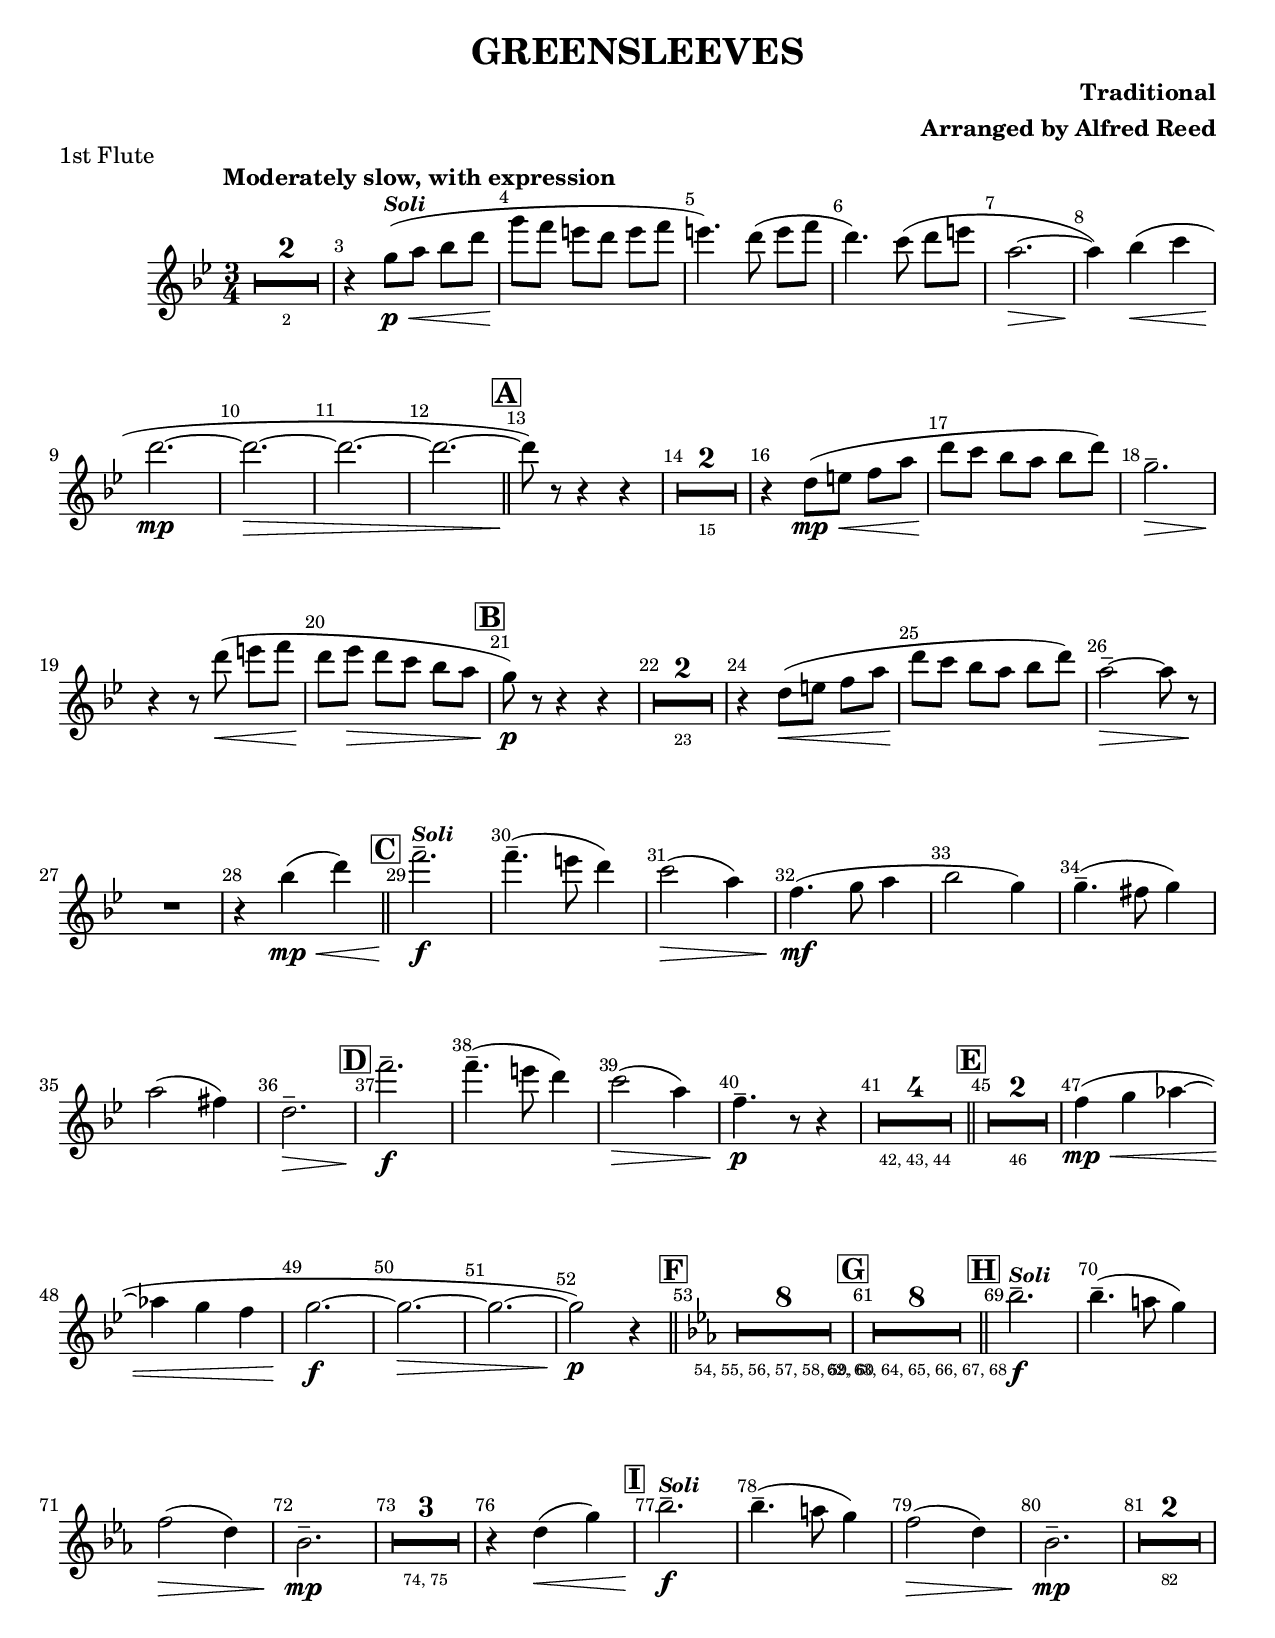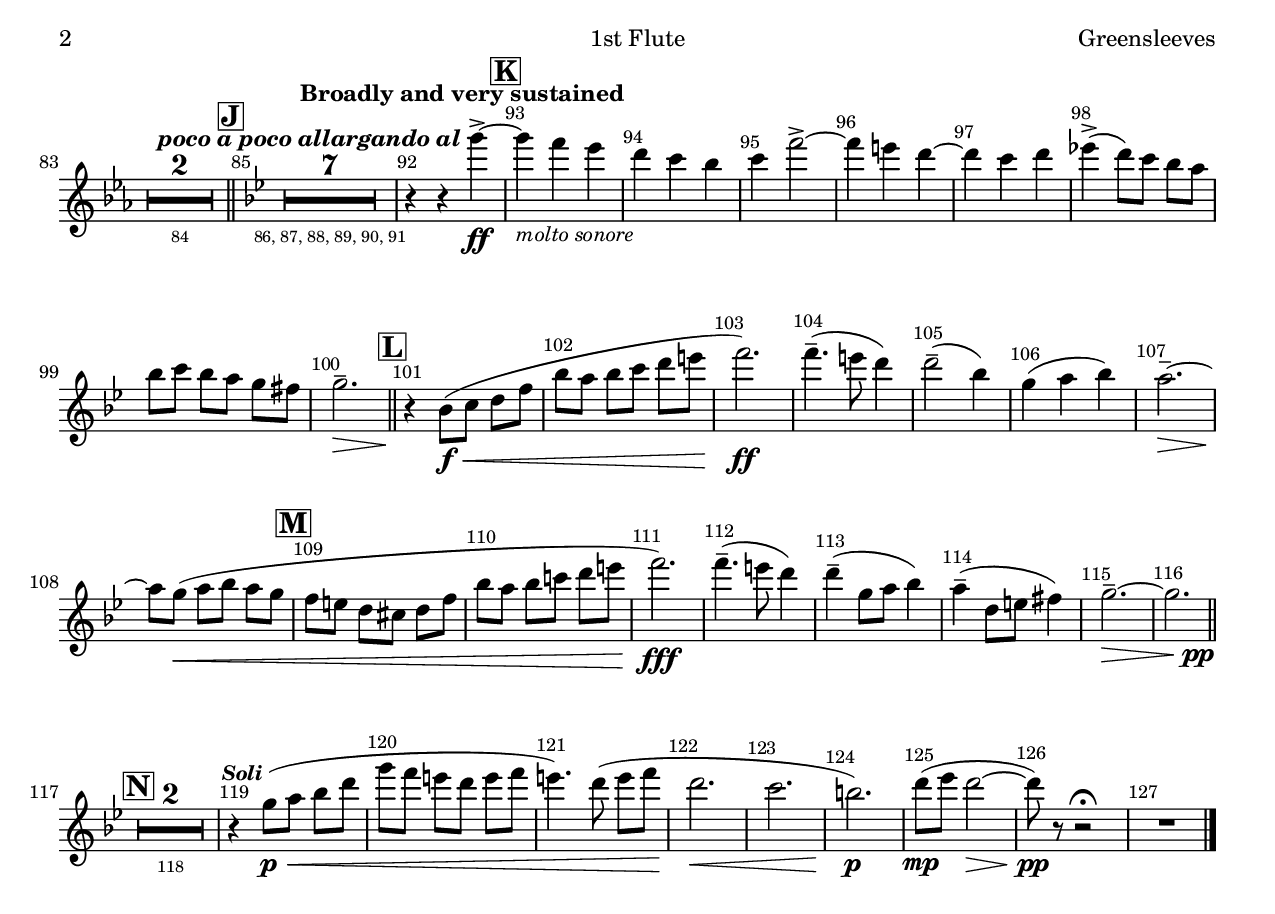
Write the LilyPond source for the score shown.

\version "2.19.82"
\language "english"

\version "2.19.82"
\language "english"

\version "2.19.82"

% stolen and modified and bodged (Tom Scott vocab) from
% https://lists.gnu.org/archive/html/lilypond-user/2016-08/msg00141.html

%% define the custom context-property `printMmrRange'
#(define (define-translator-property symbol type? description)
  (if (not (and (symbol? symbol)
    (procedure? type?)
    (string? description)))
      (ly:error "error in call of define-translator-property"))
  (if (not (equal? (object-property symbol 'translation-doc) #f))
      (ly:error (_ "symbol ~S redefined") symbol))

  (set-object-property! symbol 'translation-type? type?)
  (set-object-property! symbol 'translation-doc description)
  symbol)

#(for-each
  (lambda (x)
    (apply define-translator-property x))
    `((printMmrRange
       ,boolean?
       "Print range of a MultiMeasureRest")))

rangeTwo =
#(define-scheme-function (next-num max-num cur-list)(integer? integer? list?)
  (if (> next-num max-num)
      cur-list
      (rangeTwo
          (+ 1 next-num)
          max-num
          (append cur-list (list (number->string next-num)))
      )))

rangeI =
#(define-scheme-function (X Y)(integer? integer?)
  (rangeTwo Y X '()))

%% define how to format `start' and `stop'
%% for `MultiMeasureRestNumber' in the engraver
%% TODO find a method to set the values for `translate-scaled'
formatMMRNumber =
#(define-scheme-function (start stop)(integer? integer?)
#{
  \markup
    \center-column {
      #(number->string (- stop start))
      %% value found by try and error
      \translate-scaled #'(0 . -6.5)
      \with-dimensions #empty-interval #empty-interval
      \halign #CENTER
      \normal-text
      \fontsize #-3
      #(string-join (rangeI stop (+ 2 start)) ", ")
    }
#})

%% TODO
%% I didn't manage to _create_ a MultiMeasureRestText-grob via
%% `ly:engraver-make-grob'
%% How to do?
%% It worked with simple TextScript ...
#(define (mmr-range-engraver context)
"Print the range of a @code{MultiMeasureRest}, if the context-property
@code{printMmrRange} is set @code{#t}."
  (let ((m-m-r-print '()))
    `((acknowledgers
        (multi-measure-interface
         . ,(lambda (engraver grob source-engraver)
            (if (eq? (grob::name grob) 'MultiMeasureRestNumber)
                (set! m-m-r-print
                  (cons
                    (cons grob (ly:context-property context 'printMmrRange))
                    m-m-r-print))))))
      (finalize
        .
        ,(lambda (trans)
          (let* ((timeSignatureFraction
                   (ly:context-property context 'timeSignatureFraction))
                 (fraction
                   (/ (car timeSignatureFraction) (cdr timeSignatureFraction))))
          (for-each
            (lambda (mmr)
              (if (and (cdr mmr) (not (null? (cdr mmr))))
                  (let* ((m-m-r-start
                           (/ (ly:moment-main
                                (grob::when (ly:spanner-bound (car mmr) LEFT)))
                              fraction))
                         (m-m-r-stop
                           (/ (ly:moment-main
                                (grob::when (ly:spanner-bound (car mmr) RIGHT)))
                              fraction)))
                    (ly:grob-set-property! (car mmr) 'text
                      (formatMMRNumber m-m-r-start m-m-r-stop)))))
            m-m-r-print)
          (set! m-m-r-print '())))))))

%%%%%%%%%%%%%%%%%%%%%%%%%%%%%%%%%%
%% EXAMPLES
%%%%%%%%%%%%%%%%%%%%%%%%%%%%%%%%%%

%{

\layout {
  \override Score.BarNumber.break-visibility = ##(#t #t #t)
}

\score {
  {
    \time 3/4
    c'2.
    \compressFullBarRests
    R2.*14
    c'2.
    \once \unset printMmrRange
    R2.*15
    c'2.
    R2.*15
    c'2.
  }
  \layout {
    \context {
      \Voice
      \consists #mmr-range-engraver
      printMmrRange = ##t
    }
  }
}

\score {
  {
    \time 3/4
    c'2.
    \compressFullBarRests
    R2.*14
    c'2.
    \once \set printMmrRange = ##t
    R2.*15
    c'2.
    R2.*15
    c'2.
  }
  \layout {
    \context {
      \Voice
      \consists #mmr-range-engraver
      printMmrRange = ##f
    }
  }
}

\score {
  {
    \time 3/4
    c'2.
    \compressFullBarRests
    R1*3/4*14
    c'2.
  }
  \layout {
    \context {
      \Voice
      \consists #mmr-range-engraver
      printMmrRange = ##t
    }
  }
}

\score {
  {
    c'1
    \compressFullBarRests
    R1*14
    c'1
  }
  \layout {
    \context {
      \Voice
      \consists #mmr-range-engraver
      printMmrRange = ##t
    }
  }
}

\score {
  {
    \time 5/8
    c'2 c'8
    \compressFullBarRests
    R1*5/8*14
    c'2 c'8
    R1*5/8*13
    c'2 c'8
  }
  \layout {
    \context {
      \Voice
      \consists #mmr-range-engraver
      printMmrRange = ##t
    }
  }
}

%} %% END EXAMPLES


\header {
  pieceTitle = "Greensleeves"
  title = \markup { #(string-upcase pieceTitle) }
  composer = \markup \bold \right-column {
    "Traditional"
    "Arranged by Alfred Reed"
  }
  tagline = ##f
}

\paper {
  #(set-paper-size "ansi a")
  oddHeaderMarkup = \markup \fill-line {
    \on-the-fly #print-page-number-check-first
    \fromproperty #'header:pieceTitle
    \on-the-fly #print-page-number-check-first
    \fromproperty #'header:piece
    \on-the-fly #print-page-number-check-first
    \fromproperty #'page:page-number-string
  }
  evenHeaderMarkup = \markup \fill-line {
    \on-the-fly #print-page-number-check-first
    \fromproperty #'page:page-number-string
    \on-the-fly #print-page-number-check-first
    \fromproperty #'header:piece
    \fromproperty #'header:pieceTitle
  }
}

\layout {
  \context {
    \Voice
    \consists #mmr-range-engraver
    printMmrRange = ##t
  }
}

rehearsalMark = {
  \mark \default
}

scoreOutline = {
  \compressFullBarRests
  \override MultiMeasureRest.expand-limit = #1
  \set Score.markFormatter = #format-mark-box-alphabet
  \override Score.BarNumber.break-visibility = #end-of-line-invisible
  \context Score \applyContext #(set-bar-number-visibility 1)
  \set Staff.printKeyCancellation = ##f
  \numericTimeSignature

  \overrideTimeSignatureSettings 3/4 1/4 #'(1 1 1) #'()

  \time 3/4
  \key bf \major
  \tempo "Moderately slow, with expression"
  s2.*12

  %%% m. 13 - Letter A %%%
  \rehearsalMark
  \bar "||"
  | s2.*8

  %%% m. 21 - Letter B %%%
  \rehearsalMark
  | s2.*8

  %%% m. 29 - Letter C %%%
  \rehearsalMark
  \bar "||"
  | s2.*8

  %%% m. 37 - Letter D %%%
  \rehearsalMark
  | s2.*8

  %%% m. 45 - Letter E %%%
  \rehearsalMark
  \bar "||"
  | s2.*8

  %%% m. 53 - Letter F %%%
  \rehearsalMark
  \bar "||"
  \key ef \major
  | s2.*8

  %%% m. 61 - Letter G %%%
  \rehearsalMark
  | s2.*8

  %%% m. 69 - Letter H %%%
  \rehearsalMark
  \bar "||"
  | s2.*8

  %%% m. 77 - Letter I %%%
  \rehearsalMark
  | s2.*6

  % m. 83
  \tempo \markup { \italic "poco a poco allargando al" }
  | s2.*2

  %%% m. 85 - Letter J %%%
  \rehearsalMark
  \bar "||"
  \key bf \major
  \tempo "Broadly and very sustained"
  | s2.*8

  %%% m. 93 - Letter K %%%
  \rehearsalMark
  | s2.*8

  %%% m. 101 - Letter L %%%
  \rehearsalMark
  \bar "||"
  | s2.*8

  %%% m. 109 - Letter M %%%
  \rehearsalMark
  | s2.*8

  %%% m. 117 - Letter N %%%
  \rehearsalMark
  \bar "||"
  | s2.*11

  \bar "|."
}


\header {
  piece = "1st Flute"
}

partFluteOne = \relative c''' {
  % m. 1, 2
  R2.*2
  |
  % m. 3
  r4
  g8(\p\<^\markup \left-align { \bold \italic \smaller "Soli" } a8
  bf8 d8
  |
  % m. 4
  g8\! f8
  e8 d8
  e8 f8
  |
  % m. 5
  e4.)
    d8(
  e8 f8
  |
  % m. 6
  d4.)
    c8(
  d8 e8
  |
  % m. 7
  a,2.~\>


  |
  % m. 8
  a4\!)
  bf4(\<
  c4
  |
  % m. 9
  d2.~\mp


  |
  % m. 10
  d2.~\>


  |
  % m. 11
  d2.~


  |
  % m. 12
  d2.~


  |
  % m. 13
  d8)\! r8
  r4
  r4
  |
  % m. 14, 15
  R2.*2
  |
  % m. 16
  r4
  d,8(\mp\< e8
  f8 a8
  |
  % m. 17
  d8\! c8
  bf8 a8
  bf8 d8)
  |
  % m. 18
  g,2.--\>


  |
  % m. 19
  r4\!
  r8 d'8(\<
  e8 f8
  |
  % m. 20
  d8\! ef8\>
  d8 c8
  bf8 a8
  |
  % m. 21
  g8)\p r8
  r4
  r4
  |
  % m. 22, 23
  R2.*2
  |
  % m. 24
  r4
  d8(\< e8
  f8 a8
  |
  % m. 25
  d8\! c8
  bf8 a8
  bf8 d8)
  |
  % m. 26
  a2--~\>

  a8 r8\!
  |
  % m. 27
  R2.*1


  |
  % m. 28
  r4
  bf4(\mp\<
  d4)
  |
  % m. 29
  f2.--\f^\markup { \smaller \bold \italic "Soli" }


  |
  % m. 30
  f4.--(
    e8
  d4)
  |
  % m. 31
  c2(\>

  a4)
  |
  % m. 32
  f4.(\mf
    g8
  a4
  |
  % m. 33
  bf2

  g4)
  |
  % m. 34
  g4.--(
    fs8
  g4)
  |
  % m. 35
  a2(

  fs4)
  |
  % m. 36
  d2.--\>


  |
  % m. 37
  f'2.--\f


  |
  % m. 38
  f4.--(
    e8
  d4)
  |
  % m. 39
  c2(\>

  a4)
  |
  % m. 40
  f4.--\p
    r8
  r4
  |
  % m. 41, 42, 43, 44, 45, 46
  R2.*6
  |
  % m. 47
  f4(\mp\<
  g4
  af4~
  |
  % m. 48
  af4
  g4
  f4
  |
  % m. 49
  g2.~\f


  |
  % m. 50
  g2.~\>


  |
  % m. 51
  g2.~


  |
  % m. 52
  g2)\p

  r4
  |
  % m. 53, 54, 55, 56, 57, 58, 59, 60, 61, 62, 63, 64, 65, 66, 67, 68
  R2.*16
  |
  % m. 69
  bf2.--\f^\markup { \smaller \bold \italic "Soli" }


  |
  % m. 70
  bf4.--(
    a8
  g4)
  |
  % m. 71
  f2(\>

  d4)
  |
  % m. 72
  bf2.--\mp


  |
  % m. 73, 74, 75
  R2.*3
  |
  % m. 76
  r4
  d4(\<
  g4)
  |
  % m. 77
  bf2.--\f^\markup { \smaller \bold \italic "Soli" }


  |
  % m. 78
  bf4.--(
    a8
  g4)
  |
  % m. 79
  f2(\>

  d4)
  |
  % m. 80
  bf2.--\mp


  |
  % m. 81, 82
  R2.*2\pageBreak
  |
  % m. 83, 84, 85, 86, 87, 88, 89, 90, 91
  R2.*9
  |
  % m. 92
  r4
  r4
  g''4->~\ff
  |
  % m. 93
  g4_\markup \left-align { \smaller \italic "molto sonore" }
  f4
  ef4
  |
  % m. 94
  d4
  c4
  bf4
  |
  % m. 95
  c4
  f2->~

  |
  % m. 96
  f4
  e4
  d4~
  |
  % m. 97
  d4
  c4
  d4
  |
  % m. 98
  ef!4->(
  d8) c8
  bf8 a8
  |
  % m. 99
  bf8 c8
  bf8 a8
  g8 fs8
  |
  % m. 100
  g2.--\>


  |
  % m. 101
  r4\!
  bf,8(\f\< c8
  d8 f8
  |
  % m. 102
  bf8 a8
  bf8 c8
  d8 e8
  |
  % m. 103
  f2.)\ff


  |
  % m. 104
  f4.--(
    e8
  d4)
  |
  % m. 105
  d2--(

  bf4)
  |
  % m. 106
  g4(
  a4
  bf4)
  |
  % m. 107
  a2.--~\>


  |
  % m. 108
  a8\! g8(\<
  a8 bf8
  a8 g8
  |
  % m. 109
  f8 e8
  d8 cs8
  d8 f8
  |
  % m. 110
  bf8 a8
  bf8 c!8
  d8 e8
  |
  % m. 111
  f2.)\fff


  |
  % m. 112
  f4.--(
    e8
  d4)
  |
  % m. 113
  d4--(
  g,8 a8
  bf4)
  |
  % m. 114
  a4--(
  d,8 e8
  fs4)
  |
  % m. 115
  g2.--~\>


  |
  % m. 116
  << g2. { s2

  s4\pp } >>
  |
  % m. 117, 118
  R2.*2
  |
  % m. 119
  r4
  g8(\p\<^\markup \right-align { \smaller \italic \bold "Soli" } a8
  bf8 d8
  |
  % m. 120
  g8 f8
  e8 d8
  e8 f8
  |
  % m. 121
  e4.)
    d8(
  e8 f8
  |
  % m. 122
  d2.\<


  |
  % m. 123
  c2.


  |
  % m. 124
  b2.)\p


  |
  % m. 125
  d8(\mp ef8
  d2~\>

  |
  % m. 126
  d8)\pp r8
  r2\fermata

  |
  % m. 127
  R2.*1


}

\new Voice {
  << \scoreOutline \partFluteOne >>
}
